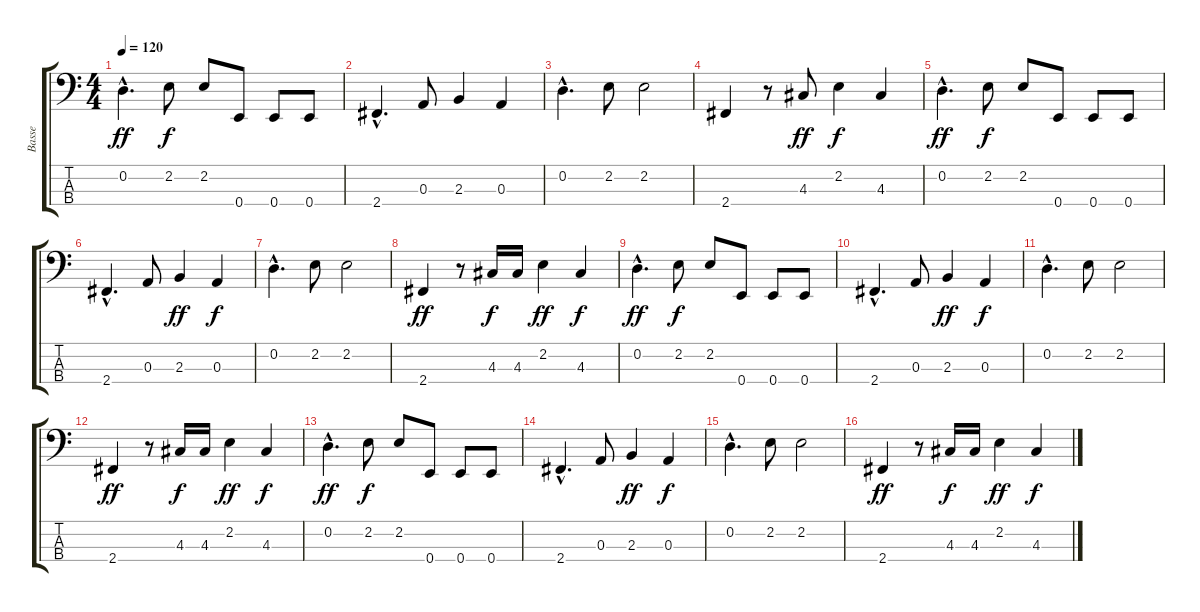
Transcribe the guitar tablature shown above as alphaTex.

\track ("Basse" "Basse") {instrument electricbassfinger}
\staff {score tabs}
\tuning (G2 D2 A1 E1) {hide}
\ts (4 4)
\tempo 120
\clef f4
\ks c
0.2{hac}.4{d dy ff} 2.2.8{dy f} 2.2.8 0.4.8 0.4.8 0.4.8 |
2.4{hac}.4{d} 0.3.8 2.3.4 0.3.4 |
0.2{hac}.4{d} 2.2.8 2.2.2 |
2.4.4 r.8 4.3.8{dy ff} 2.2.4{dy f} 4.3.4 |
0.2{hac}.4{d dy ff} 2.2.8{dy f} 2.2.8 0.4.8 0.4.8 0.4.8 |
2.4{hac}.4{d} 0.3.8 2.3.4{dy ff} 0.3.4{dy f} |
0.2{hac}.4{d} 2.2.8 2.2.2 |
2.4.4{dy ff} r.8 4.3.16{dy f} 4.3.16 2.2.4{dy ff} 4.3.4{dy f} |
0.2{hac}.4{d dy ff} 2.2.8{dy f} 2.2.8 0.4.8 0.4.8 0.4.8 |
2.4{hac}.4{d} 0.3.8 2.3.4{dy ff} 0.3.4{dy f} |
0.2{hac}.4{d} 2.2.8 2.2.2 |
2.4.4{dy ff} r.8 4.3.16{dy f} 4.3.16 2.2.4{dy ff} 4.3.4{dy f} |
0.2{hac}.4{d dy ff} 2.2.8{dy f} 2.2.8 0.4.8 0.4.8 0.4.8 |
2.4{hac}.4{d} 0.3.8 2.3.4{dy ff} 0.3.4{dy f} |
0.2{hac}.4{d} 2.2.8 2.2.2 |
2.4.4{dy ff} r.8 4.3.16{dy f} 4.3.16 2.2.4{dy ff} 4.3.4{dy f}
